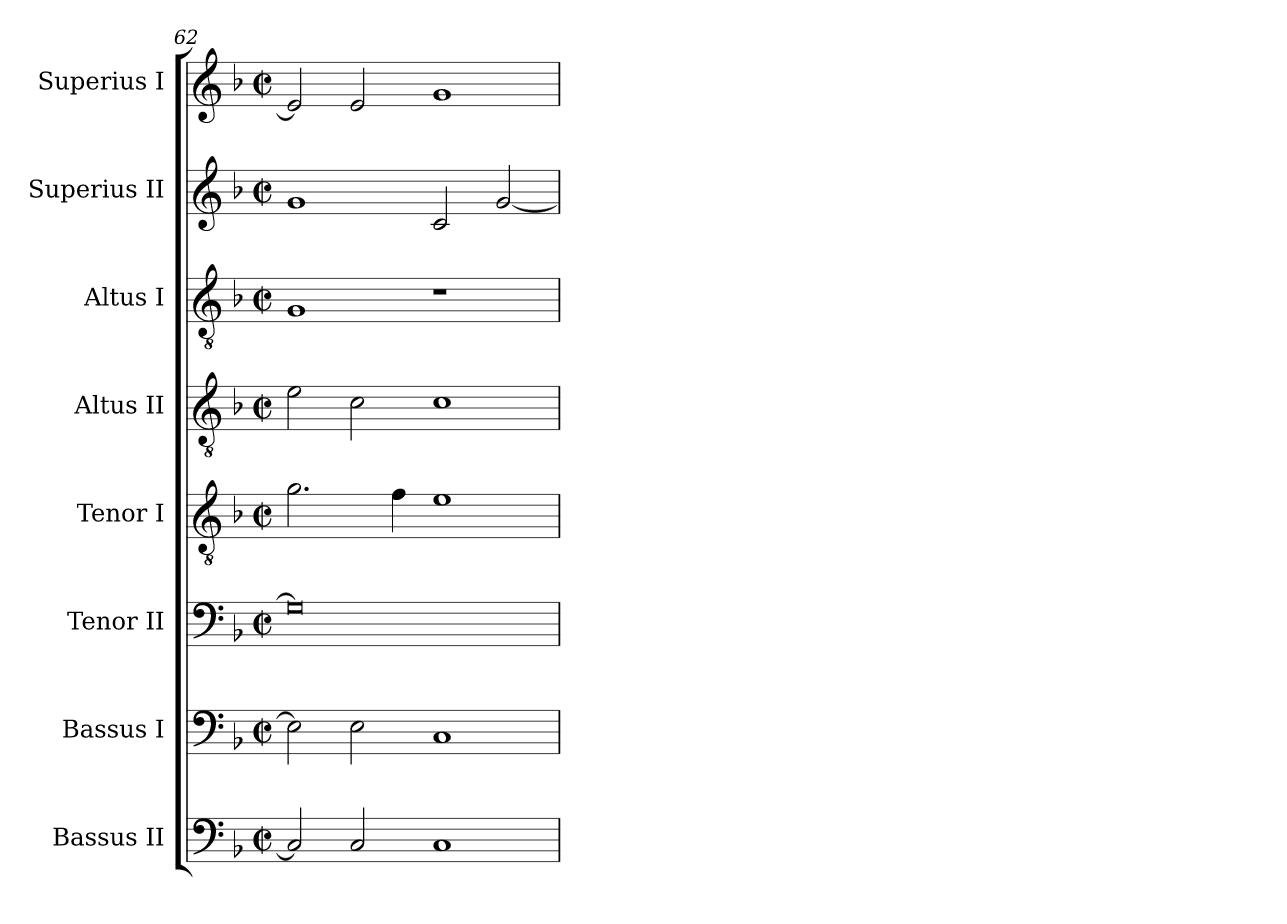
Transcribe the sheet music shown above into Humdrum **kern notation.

**kern	**kern	**kern	**kern	**kern	**kern	**kern	**kern
*part8	*part7	*part6	*part5	*part4	*part3	*part2	*part1
*staff8	*staff7	*staff6	*staff5	*staff4	*staff3	*staff2	*staff1
*I"Bassus II	*I"Bassus I	*I"Tenor II	*I"Tenor I	*I"Altus II	*I"Altus I	*I"Superius II	*I"Superius I
*I'B. II	*I'B. I	*I'T. II	*I'T. I	*I'A. II	*I'A. I	*I'S. II	*I'S. I
!!LO:PB:g=z
*clefF4	*clefF4	*clefF4	*clefGv2	*clefGv2	*clefGv2	*clefG2	*clefG2
*	*	*	*ITrd7c12	*ITrd7c12	*ITrd7c12	*	*
*k[b-]	*k[b-]	*k[b-]	*k[b-]	*k[b-]	*k[b-]	*k[b-]	*k[b-]
*F:	*F:	*F:	*F:	*F:	*F:	*F:	*F:
*M2/2	*M2/2	*M2/2	*M2/2	*M2/2	*M2/2	*M2/2	*M2/2
*met(c|)	*met(c|)	*met(c|)	*met(c|)	*met(c|)	*met(c|)	*met(c|)	*met(c|)
=62	=62	=62	=62	=62	=62	=62	=62
2Ci/]	2Ei\]	0Gi]	2.Gi\	2Ei\	1GGi	1gi	2ei/]
2Ci/	2Ei\	.	.	2Ci\	.	.	2ei/
.	.	.	4Fi\	.	.	.	.
1Ci	1Ci	.	1Ei	1Ci	1r	2ci/	1gi
.	.	.	.	.	.	[<2gi/	.
=	=	=	=	=	=	=	=
*-	*-	*-	*-	*-	*-	*-	*-
